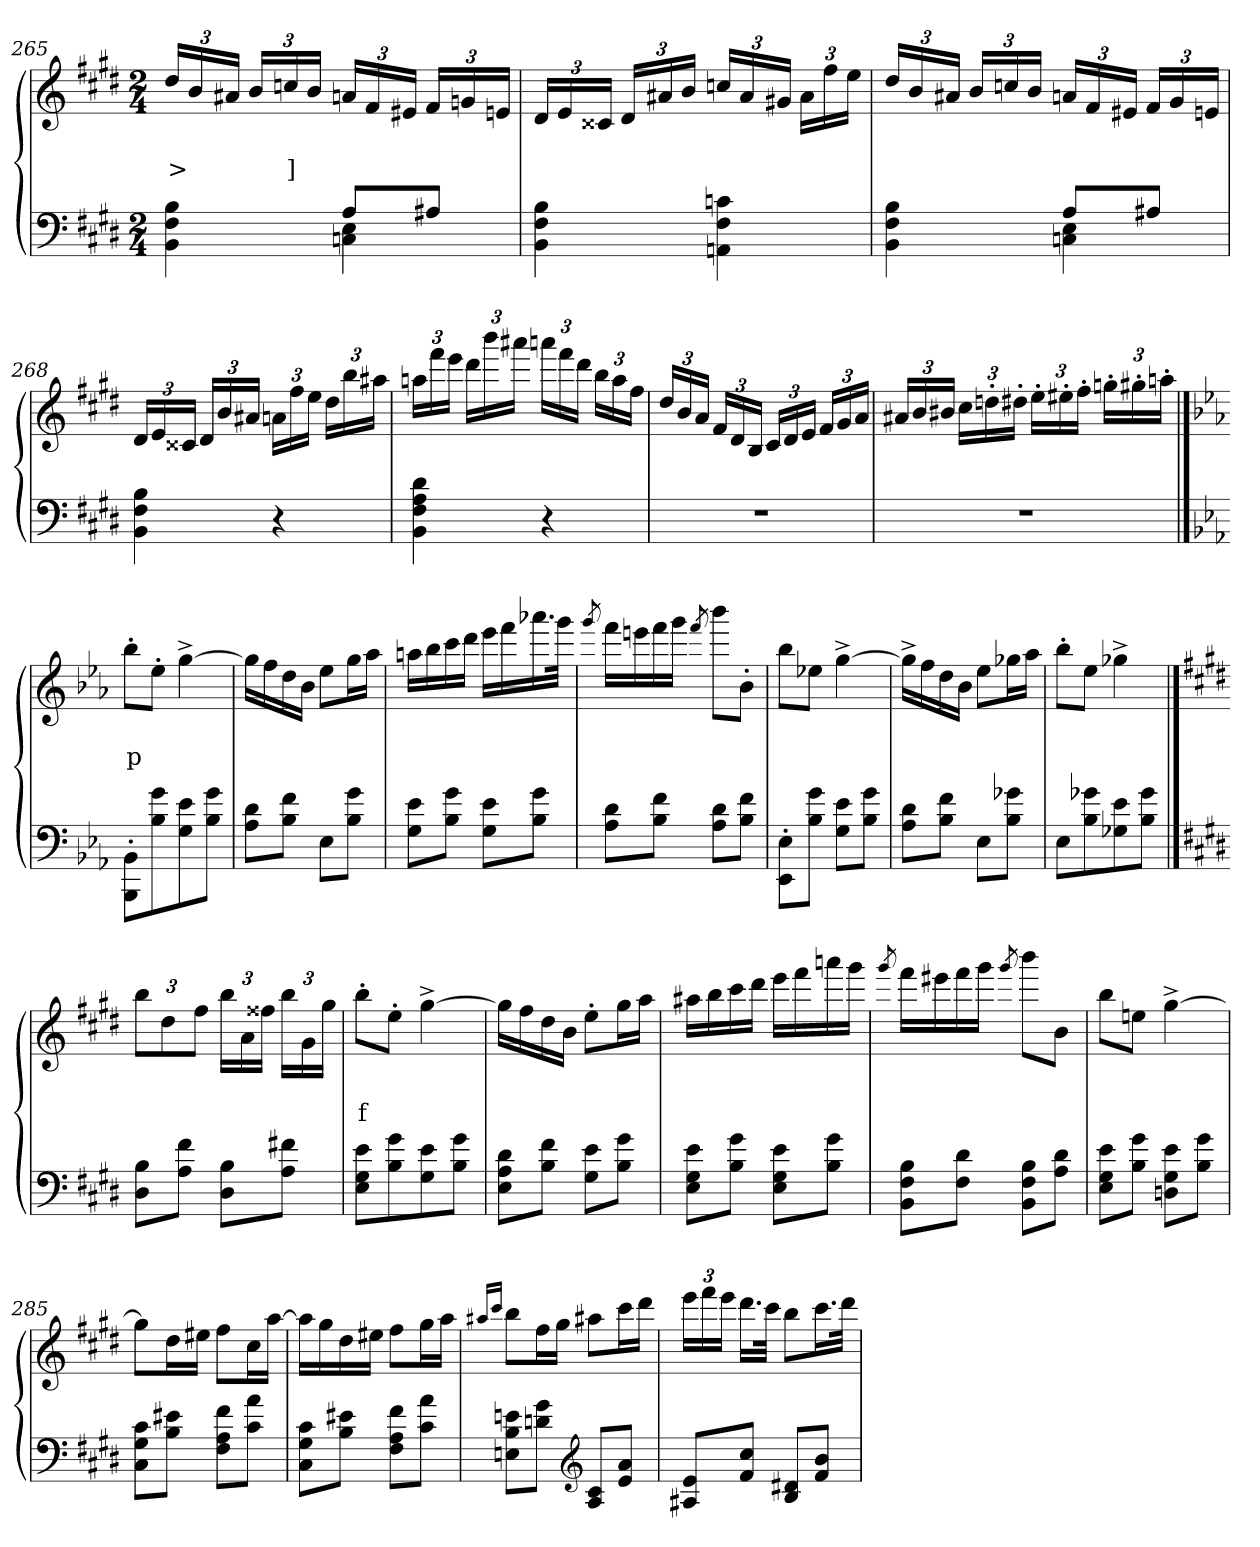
**kern	**kern	**text	**text
*part2	*part1	*part1	*part1
*staff2	*staff1	*staff1	*staff1
*clefF4	*clefG2	*	*
*k[f#c#g#d#]	*k[f#c#g#d#]	*	*
*M2/4	*M2/4	*	*
=265	=265	=265	=265
*^	*	*	*
4ryy	4B 4F# 4BB	24dd#/LL	.	>
.	.	24b	.	.
.	.	24a#XJJ	.	.
.	.	24b/LL	.	.
.	.	24ccn	.	]
.	.	24bJJ	.	.
8AL	4E 4Cn	24anLL	.	.
.	.	24f#	.	.
.	.	24e#XJJ	.	.
8A#XJ	.	24f#LL	.	.
.	.	24gn	.	.
.	.	24enJJ	.	.
*v	*v	*	*	*
=266	=266	=266	=266
4B 4F# 4BB	24d#LL	.	.
.	24e	.	.
.	24c##XJJ	.	.
.	24d#LL	.	.
.	24a#X	.	.
.	24bJJ	.	.
4cn 4F# 4AAn	24ccnLL	.	.
.	24a#	.	.
.	24g#XJJ	.	.
.	24a#LL	.	.
.	24ff#	.	.
.	24eeJJ	.	.
=267	=267	=267	=267
*^	*	*	*
4ryy	4B 4F# 4BB	24dd#/LL	.	.
.	.	24b	.	.
.	.	24a#XJJ	.	.
.	.	24b/LL	.	.
.	.	24ccn	.	.
.	.	24bJJ	.	.
8AL	4E 4Cn	24anLL	.	.
.	.	24f#	.	.
.	.	24e#XJJ	.	.
8A#XJ	.	24f#LL	.	.
.	.	24g#	.	.
.	.	24enJJ	.	.
*v	*v	*	*	*
=268	=268	=268	=268
4B 4F# 4BB	24d#LL	.	.
.	24e	.	.
.	24c##XJJ	.	.
.	24d#LL	.	.
.	24b	.	.
.	24a#XJJ	.	.
4r	24anLL	.	.
.	24ff#	.	.
.	24eeJJ	.	.
.	24dd#LL	.	.
.	24bb	.	.
.	24aa#XJJ	.	.
=269	=269	=269	=269
4d# 4A 4F# 4BB	24aanLL	.	.
.	24fff#	.	.
.	24eeeJJ	.	.
.	24ddd#LL	.	.
.	24bbb	.	.
.	24aaa#XJJ	.	.
4r	24aaanLL	.	.
.	24fff#	.	.
.	24ddd#JJ	.	.
.	24bbLL	.	.
.	24aa	.	.
.	24ff#JJ	.	.
=270	=270	=270	=270
2r	24dd#/LL	.	.
.	24b	.	.
.	24aJJ	.	.
.	24f#LL	.	.
.	24d#	.	.
.	24BJJ	.	.
.	24c#LL	.	.
.	24d#	.	.
.	24eJJ	.	.
.	24f#LL	.	.
.	24g#	.	.
.	24aJJ	.	.
=271	=271	=271	=271
2r	24a#XLL	.	.
.	24b	.	.
.	24b#XJJ	.	.
.	24cc#LL	.	.
.	24ddn'>	.	.
.	24dd#X'>JJ	.	.
.	24ee'>LL	.	.
.	24ee#X'>	.	.
.	24ff#'>JJ	.	.
.	24ggn'>LL	.	.
.	24gg#X'>	.	.
.	24aan'>JJ	.	.
==272	==272	==272	==272
*k[b-e-a-]	*k[b-e-a-]	*	*
8BB-'> 8BBB-'>L	8bb-'>L	.	p
8g 8B-	8ee-'>J	.	.
8e- 8G	[4gg^>	.	.
8g 8B-J	.	.	.
=273	=273	=273	=273
8d 8A-L	16ggLL]	.	.
.	16ff	.	.
8f 8B-J	16dd	.	.
.	16b-JJ	.	.
8E-L	8ee-L	.	.
8g 8B-J	16ggL	.	.
.	16aa-JJ	.	.
=274	=274	=274	=274
8e- 8GL	16aanLL	.	.
.	16bb-	.	.
8g 8B-J	16ccc	.	.
.	16dddJJ	.	.
8e- 8GL	16eee-LL	.	.
.	16fff	.	.
8g 8B-J	16.aaa-X	.	.
.	32gggJJk	.	.
=275	=275	=275	=275
.	8qggg/	.	.
8d 8A-L	16fffLL	.	.
.	16eeen	.	.
8f 8B-J	16fff	.	.
.	16gggJJ	.	.
.	8qfff/	.	.
8d 8A-L	8bbb-L	.	.
8f 8B-J	8b-'>J	.	.
=276	=276	=276	=276
8E-'> 8EE-'>L	8bb-L	.	.
8g 8B-J	8ee-XJ	.	.
8e- 8GL	[4gg^>	.	.
8g 8B-J	.	.	.
=277	=277	=277	=277
8d 8A-L	16gg^>LL]	.	.
.	16ff	.	.
8f 8B-J	16dd	.	.
.	16b-JJ	.	.
8E-L	8ee-L	.	.
8g-X 8B-J	16gg-XL	.	.
.	16aa-JJ	.	.
=278	=278	=278	=278
8E-L	8bb-'>L	.	.
8g-X 8B-	8ee-J	.	.
8e- 8G-	4gg-X^>	.	.
8g- 8B-J	.	.	.
==279	==279	==279	==279
*k[f#c#g#d#]	*k[f#c#g#d#]	*	*
8B 8D#L	12bbL	.	.
.	12dd#	.	.
8f# 8AJ	.	.	.
.	12ff#J	.	.
8B 8D#L	24bbLL	.	.
.	24a	.	.
.	24ff##XJJ	.	.
8f#X 8AJ	24bbLL	.	.
.	24g#	.	.
.	24gg#JJ	.	.
=280	=280	=280	=280
8e 8G# 8EL	8bb'>L	.	f
8g# 8B	8ee'>J	.	.
8e 8G#	[4gg#^>	.	.
8g# 8BJ	.	.	.
=281	=281	=281	=281
8d# 8A 8EL	16gg#LL]	.	.
.	16ff#	.	.
8f# 8BJ	16dd#	.	.
.	16bJJ	.	.
8e 8G#L	8ee'>L	.	.
8g# 8BJ	16gg#L	.	.
.	16aaJJ	.	.
=282	=282	=282	=282
8e 8G# 8EL	16aa#XLL	.	.
.	16bb	.	.
8g# 8BJ	16ccc#	.	.
.	16ddd#JJ	.	.
8e 8G# 8EL	16eeeLL	.	.
.	16fff#	.	.
8g# 8BJ	16aaan	.	.
.	16ggg#JJ	.	.
=283	=283	=283	=283
.	8qggg#/	.	.
8B 8F# 8BBL	16fff#LL	.	.
.	16eee#X	.	.
8d# 8F#J	16fff#	.	.
.	16ggg#JJ	.	.
.	8qggg#/	.	.
8B 8F# 8BBL	8bbbL	.	.
8d# 8AJ	8bJ	.	.
=284	=284	=284	=284
8e 8G# 8EL	8bbL	.	.
8g# 8BJ	8eenJ	.	.
8e 8G# 8DnL	[4gg#^>	.	.
8g# 8BJ	.	.	.
=285	=285	=285	=285
8c# 8G# 8C#L	8gg#L]	.	.
8e#X 8BJ	16dd#L	.	.
.	16ee#XJJ	.	.
8f# 8A 8F#L	8ff#L	.	.
8a 8c#J	16cc#L	.	.
.	[16aaJJ	.	.
=286	=286	=286	=286
8c# 8G# 8C#L	16aaLL]	.	.
.	16gg#	.	.
8e#X 8BJ	16dd#	.	.
.	16ee#XJJ	.	.
8f# 8A 8F#L	8ff#L	.	.
8a 8c#J	16gg#L	.	.
.	16aaJJ	.	.
=287	=287	=287	=287
.	16qqaa#X/LL	.	.
.	16qqccc#/JJ	.	.
8en 8B 8EnL	8bbL	.	.
8g# 8dnJ	16ff#L	.	.
.	16gg#JJ	.	.
*clefG2	*	*	*
8c# 8AL	8aa#L	.	.
8a 8eJ	16ccc#L	.	.
.	16ddd#JJ	.	.
=288	=288	=288	=288
8e 8A#XL	24eeeLL	.	.
.	24fff#	.	.
.	24eeeJJ	.	.
8cc# 8f#J	16.ddd#LL	.	.
.	32ccc#JJk	.	.
8d#X 8BL	8bbL	.	.
8b 8f#J	16.ccc#L	.	.
.	32ddd#JJk	.	.
=	=	=	=
*-	*-	*-	*-
